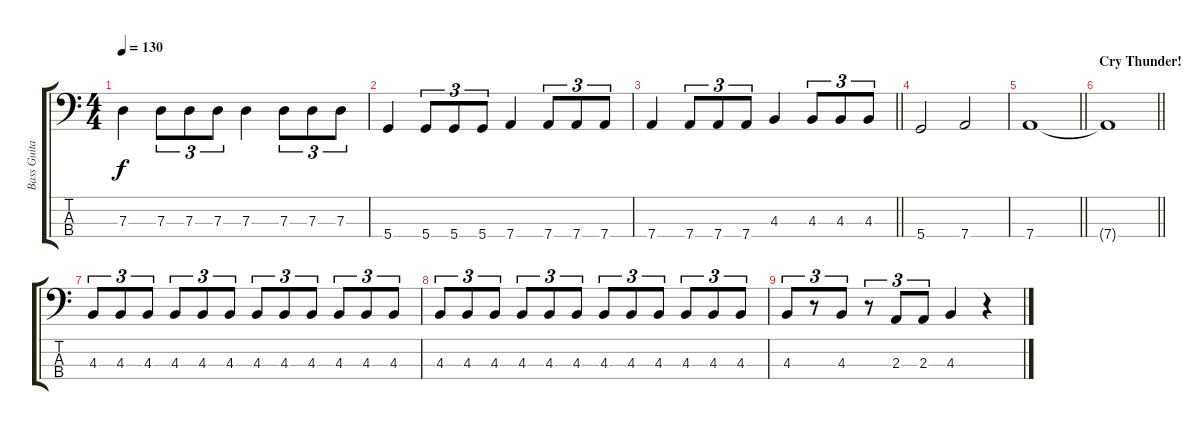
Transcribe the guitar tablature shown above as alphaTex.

\track ("Bass Guitar - Frédéric Leclercq" "Bass Guita") {instrument electricbasspick}
\staff {score tabs}
\tuning (F2 C2 G1 D1) {hide}
\ts (4 4)
\tempo 130
\clef f4
\ks c
7.3.4{dy f} 7.3.8{tu (3 2)} 7.3.8{tu (3 2)} 7.3.8{tu (3 2)} 7.3.4 7.3.8{tu (3 2)} 7.3.8{tu (3 2)} 7.3.8{tu (3 2)} |
5.4.4 5.4.8{tu (3 2)} 5.4.8{tu (3 2)} 5.4.8{tu (3 2)} 7.4.4 7.4.8{tu (3 2)} 7.4.8{tu (3 2)} 7.4.8{tu (3 2)} |
\barLineRight lightlight
7.4.4 7.4.8{tu (3 2)} 7.4.8{tu (3 2)} 7.4.8{tu (3 2)} 4.3.4 4.3.8{tu (3 2)} 4.3.8{tu (3 2)} 4.3.8{tu (3 2)} |
5.4.2 7.4.2 |
\barLineRight lightlight
7.4.1 |
\section ("" "Cry Thunder!")
\barLineRight lightlight
7.4{t}.1 |
4.3.8{tu (3 2)} 4.3.8{tu (3 2)} 4.3.8{tu (3 2)} 4.3.8{tu (3 2)} 4.3.8{tu (3 2)} 4.3.8{tu (3 2)} 4.3.8{tu (3 2)} 4.3.8{tu (3 2)} 4.3.8{tu (3 2)} 4.3.8{tu (3 2)} 4.3.8{tu (3 2)} 4.3.8{tu (3 2)} |
4.3.8{tu (3 2)} 4.3.8{tu (3 2)} 4.3.8{tu (3 2)} 4.3.8{tu (3 2)} 4.3.8{tu (3 2)} 4.3.8{tu (3 2)} 4.3.8{tu (3 2)} 4.3.8{tu (3 2)} 4.3.8{tu (3 2)} 4.3.8{tu (3 2)} 4.3.8{tu (3 2)} 4.3.8{tu (3 2)} |
4.3.8{tu (3 2)} r.8{tu (3 2)} 4.3.8{tu (3 2)} r.8{tu (3 2)} 2.3.8{tu (3 2)} 2.3.8{tu (3 2)} 4.3.4 r.4
